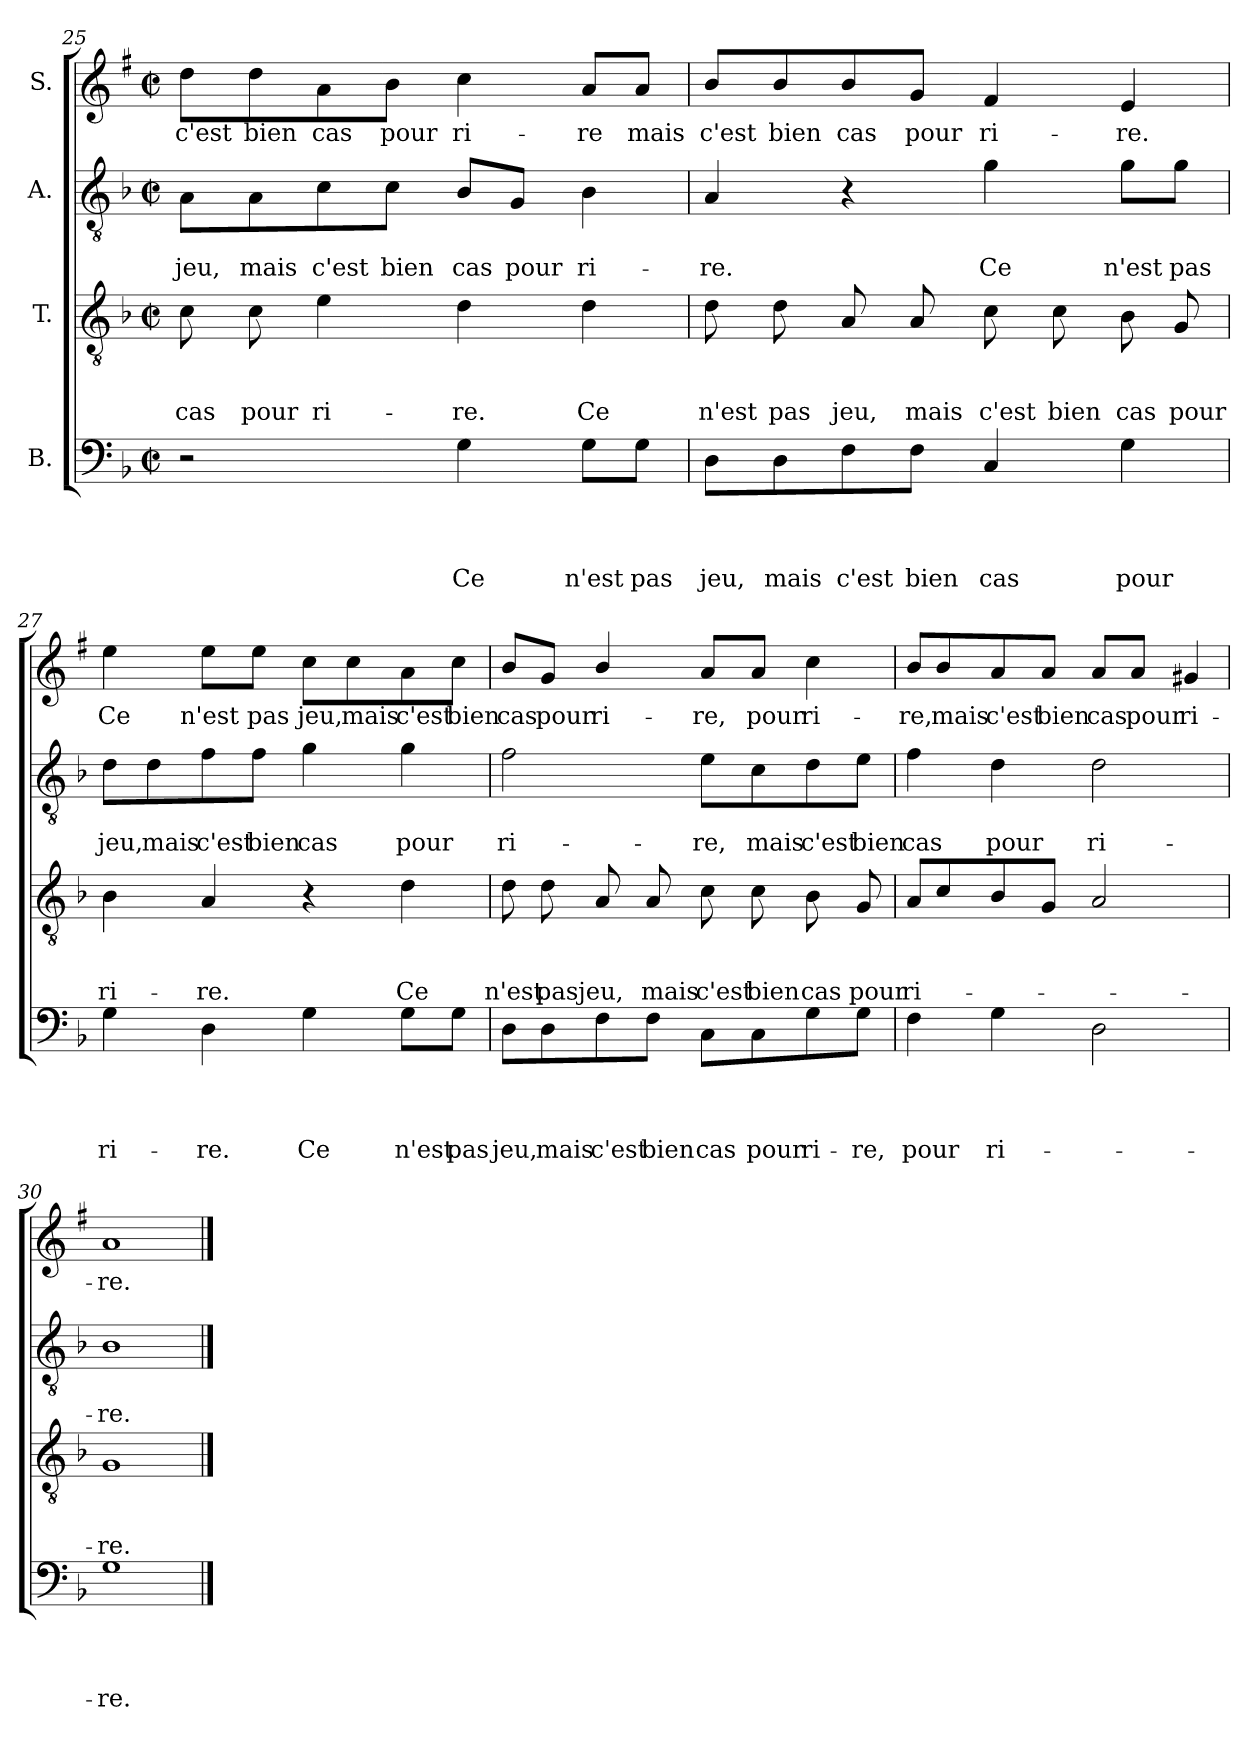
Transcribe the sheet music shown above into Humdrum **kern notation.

**kern	**text	**text	**text	**text	**kern	**text	**text	**text	**kern	**text	**text	**kern	**text
*part4	*part4	*part4	*part4	*part4	*part3	*part3	*part3	*part3	*part2	*part2	*part2	*part1	*part1
*staff4	*staff4	*staff4	*staff4	*staff4	*staff3	*staff3	*staff3	*staff3	*staff2	*staff2	*staff2	*staff1	*staff1
*I"B.	*	*	*	*	*I"T.	*	*	*	*I"A.	*	*	*I"S.	*
!!LO:PB:g=z
*clefF4	*	*	*	*	*clefGv2	*	*	*	*clefGv2	*	*	*clefG2	*
*	*	*	*	*	*	*	*	*	*	*	*	*ITrd1c2	*
*k[b-]	*	*	*	*	*k[b-]	*	*	*	*k[b-]	*	*	*k[b-]	*
*F:	*	*	*	*	*F:	*	*	*	*F:	*	*	*F:	*
*M2/2	*	*	*	*	*M2/2	*	*	*	*M2/2	*	*	*M2/2	*
*met(c|)	*	*	*	*	*met(c|)	*	*	*	*met(c|)	*	*	*met(c|)	*
=25	=25	=25	=25	=25	=25	=25	=25	=25	=25	=25	=25	=25	=25
2r	.	.	.	.	8c\	.	.	cas	8A\L	.	jeu,	8cc\L	c'est
.	.	.	.	.	8c\	.	.	pour	8A\	.	mais	8cc\	bien
.	.	.	.	.	4e\	.	.	ri-	8c\	.	c'est	8g\	cas
.	.	.	.	.	.	.	.	.	8c\J	.	bien	8a\J	pour
4G\	.	.	.	Ce	4d\	.	.	-re.	8B-/L	.	cas	4b-\	ri-
.	.	.	.	.	.	.	.	.	8G/J	.	pour	.	.
8G\L	.	.	.	n'est	4d\	.	.	Ce	4B-\	.	ri-	8g/L	-re
8G\J	.	.	.	pas	.	.	.	.	.	.	.	8g/J	mais
=26	=26	=26	=26	=26	=26	=26	=26	=26	=26	=26	=26	=26	=26
8D\L	.	.	.	jeu,	8d\	.	.	n'est	4A/	.	-re.	8a/L	c'est
8D\	.	.	.	mais	8d\	.	.	pas	.	.	.	8a/	bien
8F\	.	.	.	c'est	8A/	.	.	jeu,	4r	.	.	8a/	cas
8F\J	.	.	.	bien	8A/	.	.	mais	.	.	.	8f/J	pour
4C/	.	.	.	cas	8c\	.	.	c'est	4g\	.	Ce	4e/	ri-
.	.	.	.	.	8c\	.	.	bien	.	.	.	.	.
4G\	.	.	.	pour	8B-\	.	.	cas	8g\L	.	n'est	4d/	-re.
.	.	.	.	.	8G/	.	.	pour	8g\J	.	pas	.	.
=27	=27	=27	=27	=27	=27	=27	=27	=27	=27	=27	=27	=27	=27
4G\	.	.	.	ri-	4B-\	.	.	ri-	8d\L	.	jeu,	4dd\	Ce
.	.	.	.	.	.	.	.	.	8d\	.	mais	.	.
4D\	.	.	.	-re.	4A/	.	.	-re.	8f\	.	c'est	8dd\L	n'est
.	.	.	.	.	.	.	.	.	8f\J	.	bien	8dd\J	pas
4G\	.	.	.	Ce	4r	.	.	.	4g\	.	cas	8b-\L	jeu,
.	.	.	.	.	.	.	.	.	.	.	.	8b-\	mais
8G\L	.	.	.	n'est	4d\	.	.	Ce	4g\	.	pour	8g\	c'est
8G\J	.	.	.	pas	.	.	.	.	.	.	.	8b-\J	bien
!!LO:LB:g=z
=28	=28	=28	=28	=28	=28	=28	=28	=28	=28	=28	=28	=28	=28
8D\L	.	.	.	jeu,	8d\	.	.	n'est	2f\	.	ri-	8a/L	cas
8D\	.	.	.	mais	8d\	.	.	pas	.	.	.	8f/J	pour
8F\	.	.	.	c'est	8A/	.	.	jeu,	.	.	.	4a/	ri-
8F\J	.	.	.	bien	8A/	.	.	mais	.	.	.	.	.
8C\L	.	.	.	cas	8c\	.	.	c'est	8e\L	.	-re,	8g/L	-re,
8C\	.	.	.	pour	8c\	.	.	bien	8c\	.	mais	8g/J	pour
8G\	.	.	.	ri-	8B-\	.	.	cas	8d\	.	c'est	4b-\	ri-
8G\J	.	.	.	-re,	8G/	.	.	pour	8e\J	.	bien	.	.
=29	=29	=29	=29	=29	=29	=29	=29	=29	=29	=29	=29	=29	=29
4F\	.	.	.	pour	8A/L	.	.	ri-	4f\	.	cas	8a/L	-re,
.	.	.	.	.	8c/	.	.	.	.	.	.	8a/	mais
4G\	.	.	.	ri-	8B-/	.	.	.	4d\	.	pour	8g/	c'est
.	.	.	.	.	8G/J	.	.	.	.	.	.	8g/J	bien
2D\	.	.	.	.	2A/	.	.	.	2d\	.	ri-	8g/L	cas
.	.	.	.	.	.	.	.	.	.	.	.	8g/J	pour
.	.	.	.	.	.	.	.	.	.	.	.	4f#X/	ri-
=30	=30	=30	=30	=30	=30	=30	=30	=30	=30	=30	=30	=30	=30
1G	.	.	.	-re.	1G	.	.	-re.	1B-	.	-re.	1g	-re.
==	==	==	==	==	==	==	==	==	==	==	==	==	==
*-	*-	*-	*-	*-	*-	*-	*-	*-	*-	*-	*-	*-	*-
